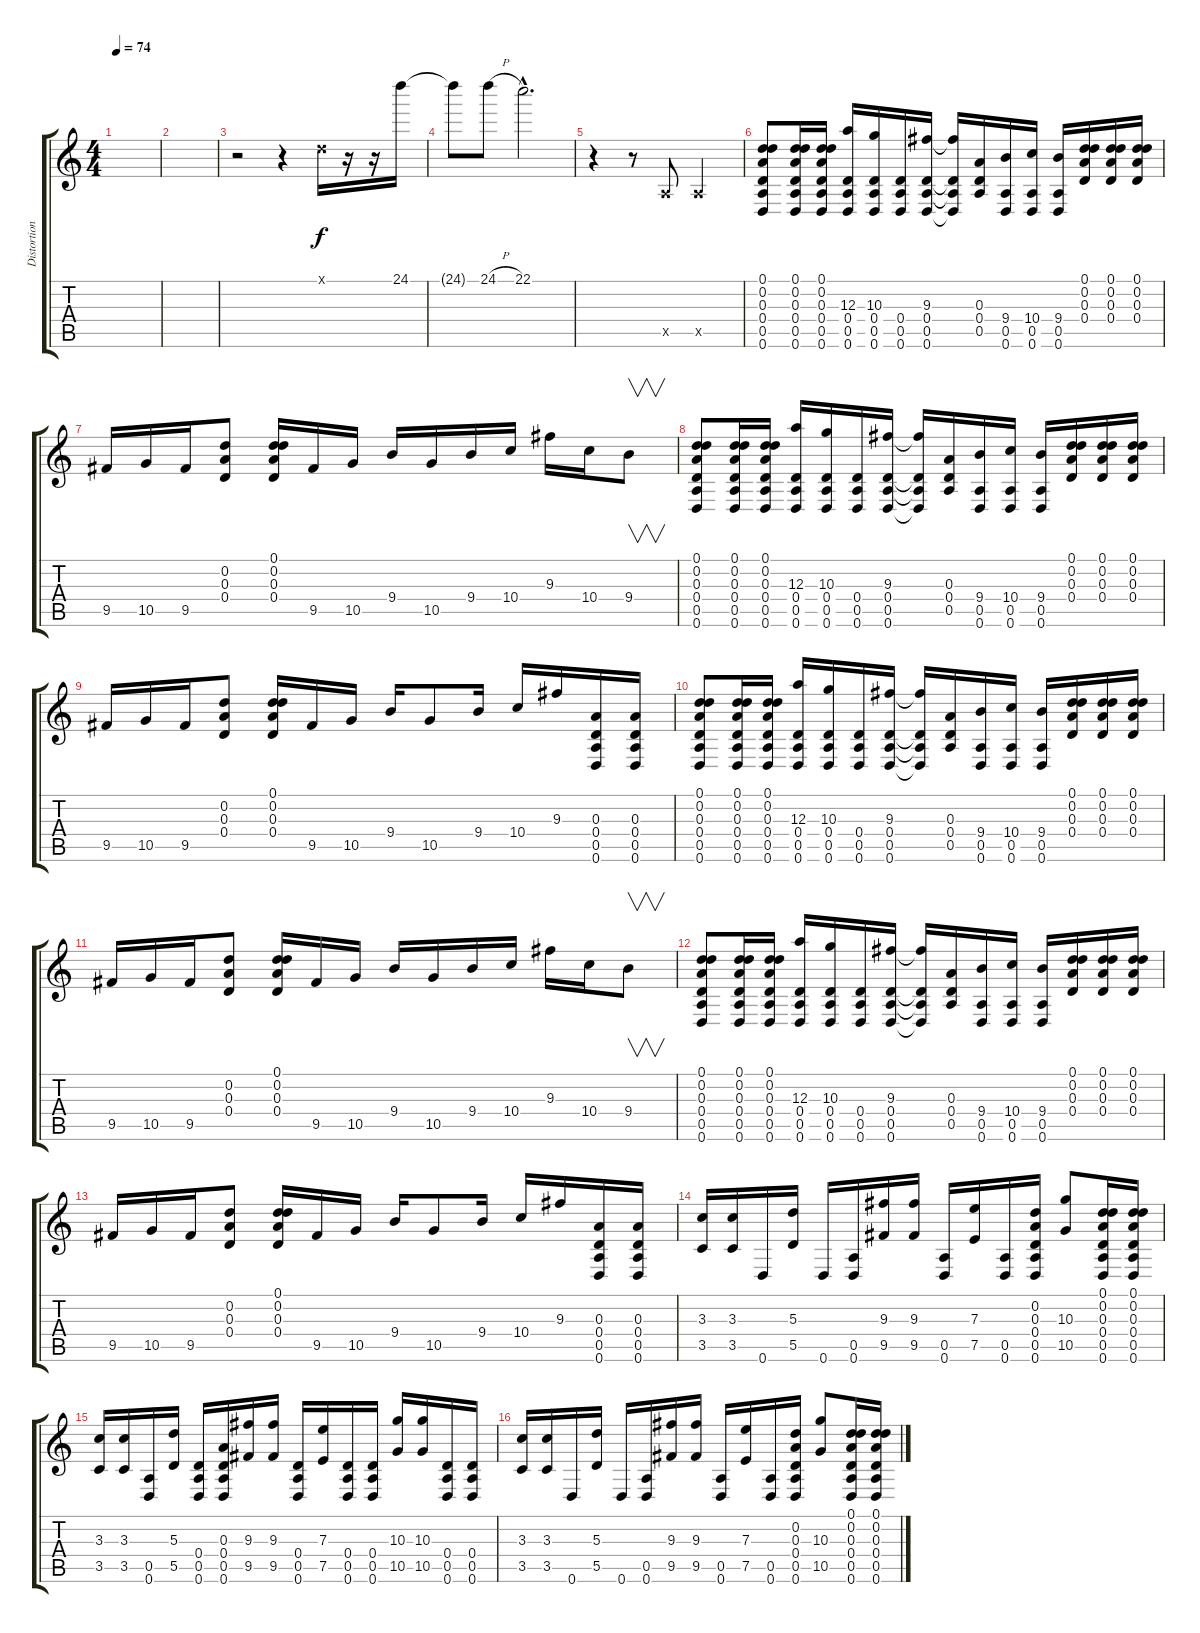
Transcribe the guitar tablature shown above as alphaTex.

\track ("Distortion" "Distortion") {instrument distortionguitar}
\staff {score tabs}
\tuning (D4 D4 A3 D3 A2 D2) {hide}
\ts (4 4)
\tempo 74
\clef g2
\ks c
|
|
r.2 r.4 0.1{x}.16 r.16 r.16 24.1.16 |
24.1{t}.8 24.1{h}.8 22.1{hac}.2{d} |
r.4 r.8 0.5{x}.8 0.5{x}.2 |
(0.1 0.2 0.3 0.4 0.5 0.6).8 (0.1 0.2 0.3 0.4 0.5 0.6).16 (0.1 0.2 0.3 0.4 0.5 0.6).16 (12.3 0.4 0.5 0.6).16 (10.3 0.4 0.5 0.6).16 (0.4 0.5 0.6).16 (9.3 0.4 0.5 0.6).16 (9.3{t} 0.4{t} 0.5{t} 0.6{t}).16 (0.3 0.4 0.5).16 (9.4 0.5 0.6).16 (10.4 0.5 0.6).16 (9.4 0.5 0.6).16 (0.1 0.2 0.3 0.4).16 (0.1 0.2 0.3 0.4).16 (0.1 0.2 0.3 0.4).16 |
9.5.16 10.5.16 9.5.16 (0.2 0.3 0.4).8 (0.1 0.2 0.3 0.4).16 9.5.16 10.5.16 9.4.16 10.5.16 9.4.16 10.4.16 9.3.16 10.4.16 9.4.8{v} |
(0.1 0.2 0.3 0.4 0.5 0.6).8 (0.1 0.2 0.3 0.4 0.5 0.6).16 (0.1 0.2 0.3 0.4 0.5 0.6).16 (12.3 0.4 0.5 0.6).16 (10.3 0.4 0.5 0.6).16 (0.4 0.5 0.6).16 (9.3 0.4 0.5 0.6).16 (9.3{t} 0.4{t} 0.5{t} 0.6{t}).16 (0.3 0.4 0.5).16 (9.4 0.5 0.6).16 (10.4 0.5 0.6).16 (9.4 0.5 0.6).16 (0.1 0.2 0.3 0.4).16 (0.1 0.2 0.3 0.4).16 (0.1 0.2 0.3 0.4).16 |
9.5.16 10.5.16 9.5.16 (0.2 0.3 0.4).8 (0.1 0.2 0.3 0.4).16 9.5.16 10.5.16 9.4.16 10.5.8 9.4.16 10.4.16 9.3.16 (0.3 0.4 0.5 0.6).16 (0.3 0.4 0.5 0.6).16 |
(0.1 0.2 0.3 0.4 0.5 0.6).8 (0.1 0.2 0.3 0.4 0.5 0.6).16 (0.1 0.2 0.3 0.4 0.5 0.6).16 (12.3 0.4 0.5 0.6).16 (10.3 0.4 0.5 0.6).16 (0.4 0.5 0.6).16 (9.3 0.4 0.5 0.6).16 (9.3{t} 0.4{t} 0.5{t} 0.6{t}).16 (0.3 0.4 0.5).16 (9.4 0.5 0.6).16 (10.4 0.5 0.6).16 (9.4 0.5 0.6).16 (0.1 0.2 0.3 0.4).16 (0.1 0.2 0.3 0.4).16 (0.1 0.2 0.3 0.4).16 |
9.5.16 10.5.16 9.5.16 (0.2 0.3 0.4).8 (0.1 0.2 0.3 0.4).16 9.5.16 10.5.16 9.4.16 10.5.16 9.4.16 10.4.16 9.3.16 10.4.16 9.4.8{v} |
(0.1 0.2 0.3 0.4 0.5 0.6).8 (0.1 0.2 0.3 0.4 0.5 0.6).16 (0.1 0.2 0.3 0.4 0.5 0.6).16 (12.3 0.4 0.5 0.6).16 (10.3 0.4 0.5 0.6).16 (0.4 0.5 0.6).16 (9.3 0.4 0.5 0.6).16 (9.3{t} 0.4{t} 0.5{t} 0.6{t}).16 (0.3 0.4 0.5).16 (9.4 0.5 0.6).16 (10.4 0.5 0.6).16 (9.4 0.5 0.6).16 (0.1 0.2 0.3 0.4).16 (0.1 0.2 0.3 0.4).16 (0.1 0.2 0.3 0.4).16 |
9.5.16 10.5.16 9.5.16 (0.2 0.3 0.4).8 (0.1 0.2 0.3 0.4).16 9.5.16 10.5.16 9.4.16 10.5.8 9.4.16 10.4.16 9.3.16 (0.3 0.4 0.5 0.6).16 (0.3 0.4 0.5 0.6).16 |
(3.3 3.5).16 (3.3 3.5).16 0.6.16 (5.3 5.5).16 0.6.16 (0.5 0.6).16 (9.3 9.5).16 (9.3 9.5).16 (0.5 0.6).16 (7.3 7.5).16 (0.5 0.6).16 (0.2 0.3 0.4 0.5 0.6).16 (10.3 10.5).8 (0.1 0.2 0.3 0.4 0.5 0.6).16 (0.1 0.2 0.3 0.4 0.5 0.6).16 |
(3.3 3.5).16 (3.3 3.5).16 (0.5 0.6).16 (5.3 5.5).16 (0.4 0.5 0.6).16 (0.3 0.4 0.5 0.6).16 (9.3 9.5).16 (9.3 9.5).16 (0.4 0.5 0.6).16 (7.3 7.5).16 (0.4 0.5 0.6).16 (0.4 0.5 0.6).16 (10.3 10.5).16 (10.3 10.5).16 (0.4 0.5 0.6).16 (0.4 0.5 0.6).16 |
(3.3 3.5).16 (3.3 3.5).16 0.6.16 (5.3 5.5).16 0.6.16 (0.5 0.6).16 (9.3 9.5).16 (9.3 9.5).16 (0.5 0.6).16 (7.3 7.5).16 (0.5 0.6).16 (0.2 0.3 0.4 0.5 0.6).16 (10.3 10.5).8 (0.1 0.2 0.3 0.4 0.5 0.6).16 (0.1 0.2 0.3 0.4 0.5 0.6).16
